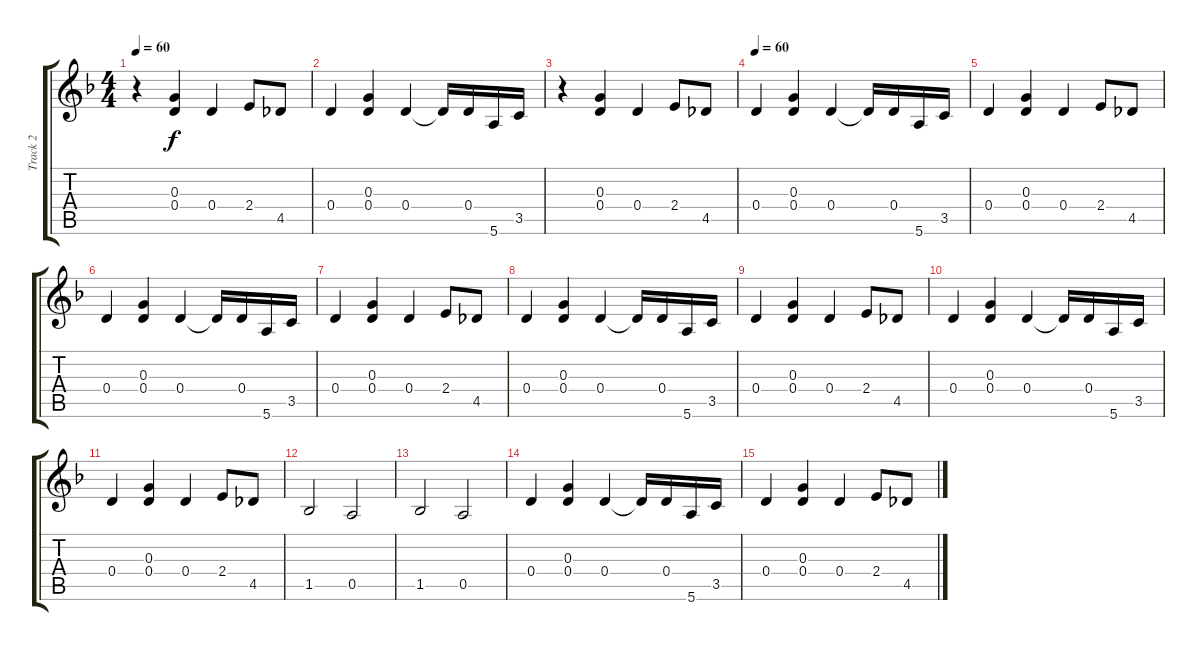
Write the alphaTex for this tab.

\track ("Track 2" "Track 2") {instrument acousticguitarnylon}
\staff {score tabs}
\tuning (E4 B3 G3 D3 A2 E2) {hide}
\ts (4 4)
\tempo 60
\clef g2
\ks dminor
r.4{dy f} (0.3 0.4).4 0.4.4 2.4.8 4.5.8 |
0.4.4 (0.3 0.4).4 0.4.4 0.4{t}.16 0.4.16 5.6.16 3.5.16 |
r.4 (0.3 0.4).4 0.4.4 2.4.8 4.5.8 |
\tempo 60
0.4.4 (0.3 0.4).4 0.4.4 0.4{t}.16 0.4.16 5.6.16 3.5.16 |
0.4.4 (0.3 0.4).4 0.4.4 2.4.8 4.5.8 |
0.4.4 (0.3 0.4).4 0.4.4 0.4{t}.16 0.4.16 5.6.16 3.5.16 |
0.4.4 (0.3 0.4).4 0.4.4 2.4.8 4.5.8 |
0.4.4 (0.3 0.4).4 0.4.4 0.4{t}.16 0.4.16 5.6.16 3.5.16 |
0.4.4 (0.3 0.4).4 0.4.4 2.4.8 4.5.8 |
0.4.4 (0.3 0.4).4 0.4.4 0.4{t}.16 0.4.16 5.6.16 3.5.16 |
0.4.4 (0.3 0.4).4 0.4.4 2.4.8 4.5.8 |
1.5.2 0.5.2 |
1.5.2 0.5.2 |
0.4.4 (0.3 0.4).4 0.4.4 0.4{t}.16 0.4.16 5.6.16 3.5.16 |
0.4.4 (0.3 0.4).4 0.4.4 2.4.8 4.5.8
